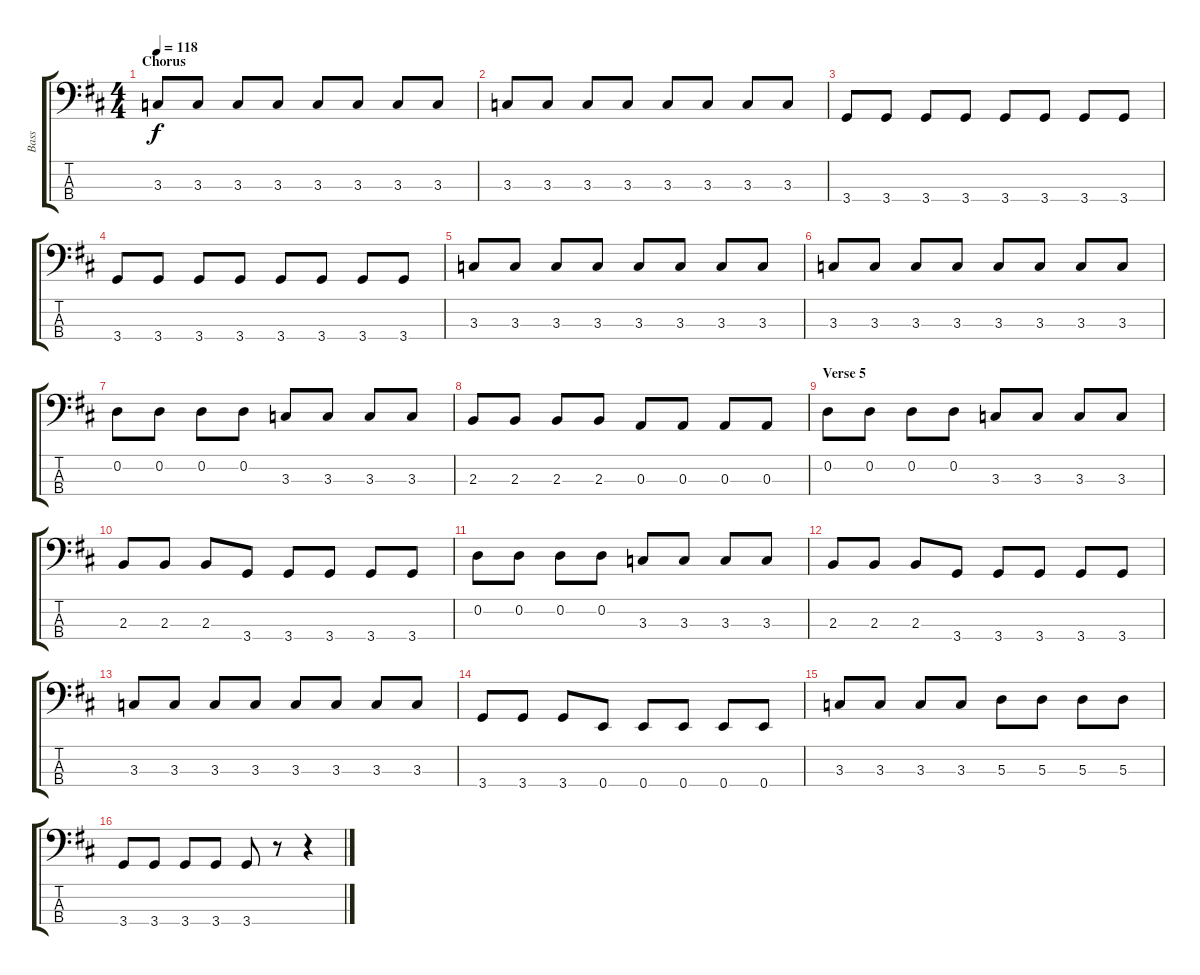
\track ("Bass" "Bass") {instrument electricbasspick}
\staff {score tabs}
\tuning (G2 D2 A1 E1) {hide}
\ts (4 4)
\section ("" "Chorus")
\tempo 118
\clef f4
\ks d
3.3.8{dy f} 3.3.8 3.3.8 3.3.8 3.3.8 3.3.8 3.3.8 3.3.8 |
3.3.8 3.3.8 3.3.8 3.3.8 3.3.8 3.3.8 3.3.8 3.3.8 |
3.4.8 3.4.8 3.4.8 3.4.8 3.4.8 3.4.8 3.4.8 3.4.8 |
3.4.8 3.4.8 3.4.8 3.4.8 3.4.8 3.4.8 3.4.8 3.4.8 |
3.3.8 3.3.8 3.3.8 3.3.8 3.3.8 3.3.8 3.3.8 3.3.8 |
3.3.8 3.3.8 3.3.8 3.3.8 3.3.8 3.3.8 3.3.8 3.3.8 |
0.2.8 0.2.8 0.2.8 0.2.8 3.3.8 3.3.8 3.3.8 3.3.8 |
2.3.8 2.3.8 2.3.8 2.3.8 0.3.8 0.3.8 0.3.8 0.3.8 |
\section ("" "Verse 5")
0.2.8 0.2.8 0.2.8 0.2.8 3.3.8 3.3.8 3.3.8 3.3.8 |
2.3.8 2.3.8 2.3.8 3.4.8 3.4.8 3.4.8 3.4.8 3.4.8 |
0.2.8 0.2.8 0.2.8 0.2.8 3.3.8 3.3.8 3.3.8 3.3.8 |
2.3.8 2.3.8 2.3.8 3.4.8 3.4.8 3.4.8 3.4.8 3.4.8 |
3.3.8 3.3.8 3.3.8 3.3.8 3.3.8 3.3.8 3.3.8 3.3.8 |
3.4.8 3.4.8 3.4.8 0.4.8 0.4.8 0.4.8 0.4.8 0.4.8 |
3.3.8 3.3.8 3.3.8 3.3.8 5.3.8 5.3.8 5.3.8 5.3.8 |
3.4.8 3.4.8 3.4.8 3.4.8 3.4.8 r.8 r.4
